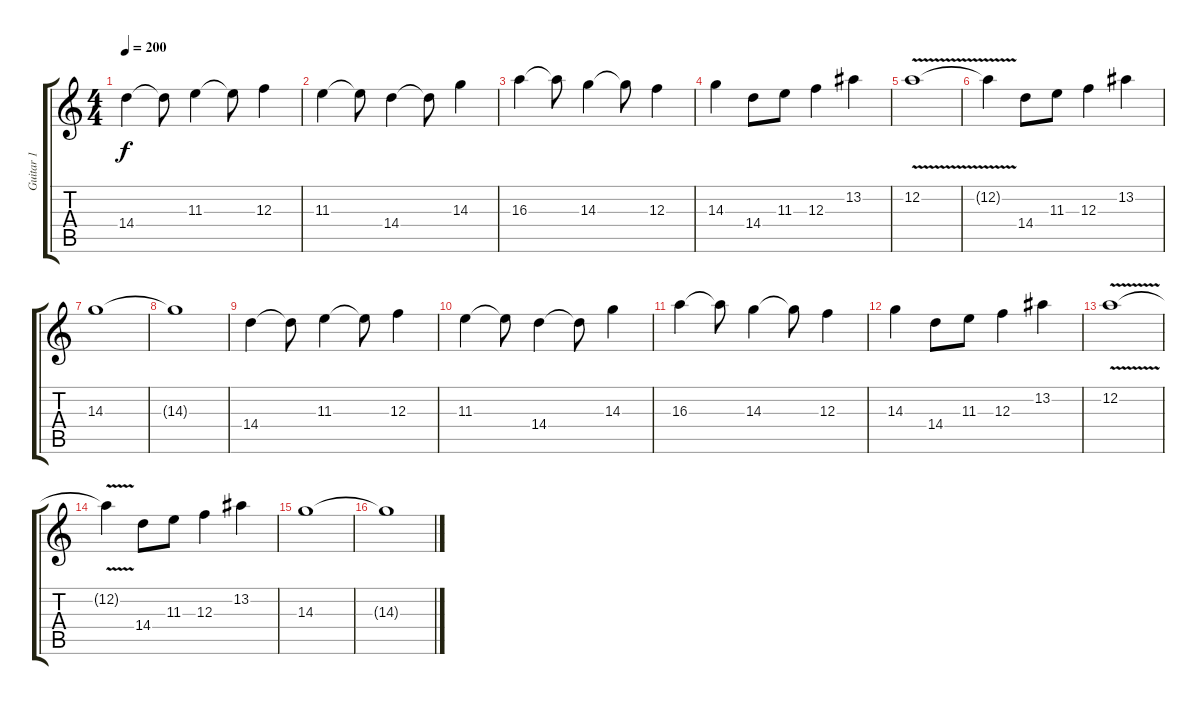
\track ("Guitar 1" "Guitar 1") {instrument distortionguitar}
\staff {score tabs}
\tuning (D4 A3 F3 C3 G2 D2) {hide}
\ts (4 4)
\tempo 200
\clef g2
\ks c
14.4.4{dy f} 14.4{t}.8 11.3.4 11.3{t}.8 12.3.4 |
11.3.4 11.3{t}.8 14.4.4 14.4{t}.8 14.3.4 |
16.3.4 16.3{t}.8 14.3.4 14.3{t}.8 12.3.4 |
14.3.4 14.4.8 11.3.8 12.3.4 13.2.4 |
12.2{v}.1 |
12.2{t}.4 14.4.8 11.3.8 12.3.4 13.2.4 |
14.3.1 |
14.3{t}.1 |
14.4.4 14.4{t}.8 11.3.4 11.3{t}.8 12.3.4 |
11.3.4 11.3{t}.8 14.4.4 14.4{t}.8 14.3.4 |
16.3.4 16.3{t}.8 14.3.4 14.3{t}.8 12.3.4 |
14.3.4 14.4.8 11.3.8 12.3.4 13.2.4 |
12.2{v}.1 |
12.2{t}.4 14.4.8 11.3.8 12.3.4 13.2.4 |
14.3.1 |
14.3{t}.1
